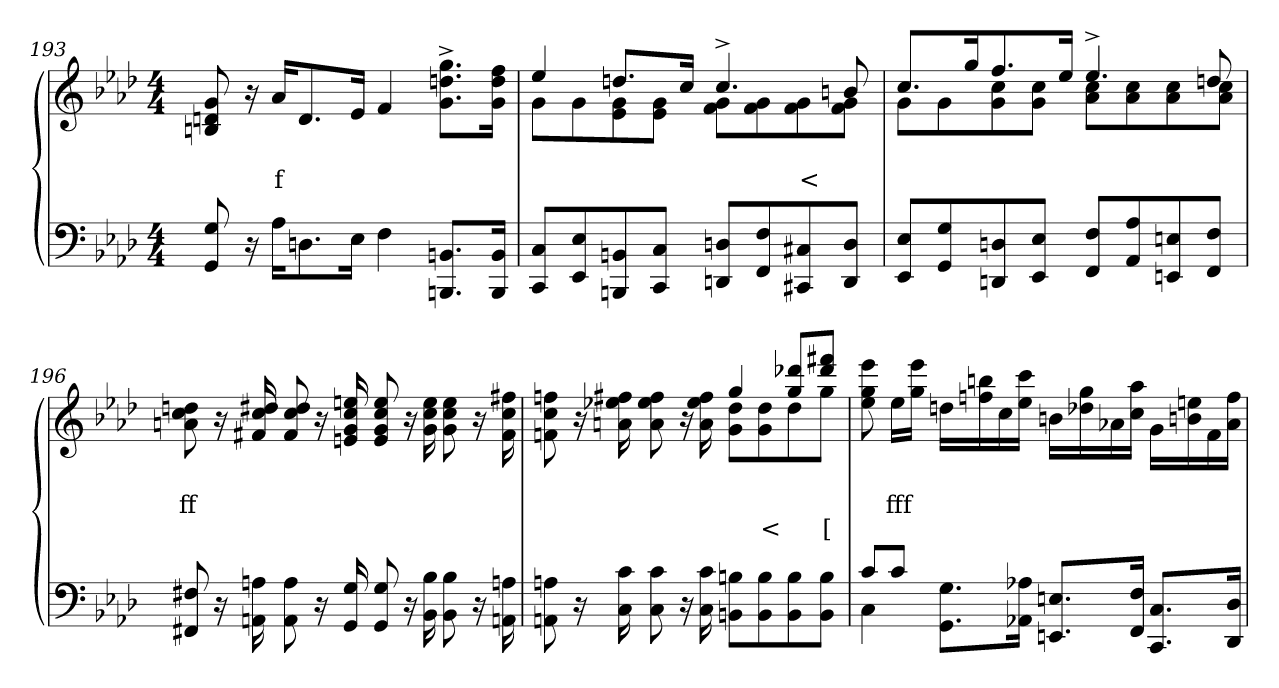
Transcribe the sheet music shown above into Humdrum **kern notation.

**kern	**kern	**text	**text	**text
*part2	*part1	*part1	*part1	*part1
*staff2	*staff1	*staff1	*staff1	*staff1
*clefF4	*clefG2	*	*	*
*k[b-e-a-d-]	*k[b-e-a-d-]	*	*	*
*M4/4	*M4/4	*	*	*
=193	=193	=193	=193	=193
8G/ 8GG/	8g 8dn 8Bn	.	.	.
16r	16r	.	.	.
16A-KL	16a-KL	.	f	.
8.Dn	8.d	.	.	.
16E-Jk	16e-Jk	.	.	.
4F	4f	.	.	.
8.BBn 8.BBBnL	8.gg^> 8.ddn^> 8.g^>L	.	.	.
16BB 16BBBJk	16ff 16dd 16gJk	.	.	.
=194	=194	=194	=194	=194
*	*^	*	*	*
8C 8CCL	4ee-	8gL	.	.	.
8E- 8EE-	.	8g	.	.	.
8BBn 8BBBn	8.ddnL	8g 8e-	.	.	.
8C 8CCJ	.	8g 8e-J	.	.	.
.	16ccJk	.	.	.	.
8Dn 8DDnL	4.cc^>	8g 8fL	.	.	.
8F 8FF	.	8g 8f	.	.	.
8C#X 8CC#X	.	8g 8f	.	<	.
8D 8DDJ	8bn	8g 8fJ	.	.	.
=195	=195	=195	=195	=195	=195
8E- 8EE-L	8.ccL	8gL	.	.	.
8G 8GG	.	8g	.	.	.
.	16gg	.	.	.	.
8Dn 8DDn	8.ff	8cc 8g	.	.	.
8E- 8EE-J	.	8cc 8gJ	.	.	.
.	16ee-Jk	.	.	.	.
8F 8FFL	4.ee-^>	8cc 8a-L	.	.	.
8A- 8AA-	.	8cc 8a-	.	.	.
8En 8EEn	.	8cc 8a-	.	.	.
8F 8FFJ	8ddn	8cc 8a-J	.	.	.
*	*v	*v	*	*	*
=196	=196	=196	=196	=196
8F#X 8FF#X	8ddn 8cc 8an	.	ff	.
16r	16r	.	.	.
16An 16AAn	16dd#X 16cc 16f#X	.	.	.
8A 8AA	8dd# 8cc 8f#	.	.	.
16r	16r	.	.	.
16G/ 16GG/	16een 16cc 16g 16en	.	.	.
8G/ 8GG/	8ee 8cc 8g 8e	.	.	.
16r	16r	.	.	.
16B- 16BB-	16ee 16cc 16g	.	.	.
8B- 8BB-	8ee 8cc 8g	.	.	.
16r	16r	.	.	.
16An 16AAn	16ff# 16cc 16f#	.	.	.
=197	=197	=197	=197	=197
*	*^	*	*	*
8An 8AAn	2ryy	8ffn 8cc 8fn	.	.	.
16r	.	16r	.	.	.
16c 16C	.	16ff#X 16ee-X 16an	.	.	.
8c 8C	.	8ff# 8ee- 8a	.	.	.
16r	.	16r	.	.	.
16c 16C	.	16ff# 16ee- 16a	.	.	.
8Bn 8BBnL	4gg	8dd- 8gL	.	.	.
8B 8BB	.	8dd- 8g	.	.	<
8B 8BB	8ddd-X 8ggL	8dd-	.	.	.
8B 8BBJ	8fff#X 8ddd-J	8ggJ	.	.	[
*	*v	*v	*	*	*
=198	=198	=198	=198	=198
*^	*	*	*	*
8cL	4C	8eee- 8gg 8ee-	.	.	.
8cJ	.	16ee-LL	.	fff	.
.	.	16eee- 16ggJJ	.	.	.
4ryy	8.G 8.GGL	16ddnLL	.	.	.
.	.	16bbn 16ffn	.	.	.
.	.	16cc	.	.	.
.	16A-X 16AA-XJk	16ccc 16ee-JJ	.	.	.
8.En 8.EEnL	2ryy	16bnLL	.	.	.
.	.	16gg 16dd-X	.	.	.
.	.	16a-X	.	.	.
16F 16FFJk	.	16aa- 16ccJJ	.	.	.
8.C 8.CCL	.	16gLL	.	.	.
.	.	16een 16bn	.	.	.
.	.	16f	.	.	.
16D- 16DD-Jk	.	16ff 16a-JJ	.	.	.
*v	*v	*	*	*	*
=	=	=	=	=
*-	*-	*-	*-	*-
